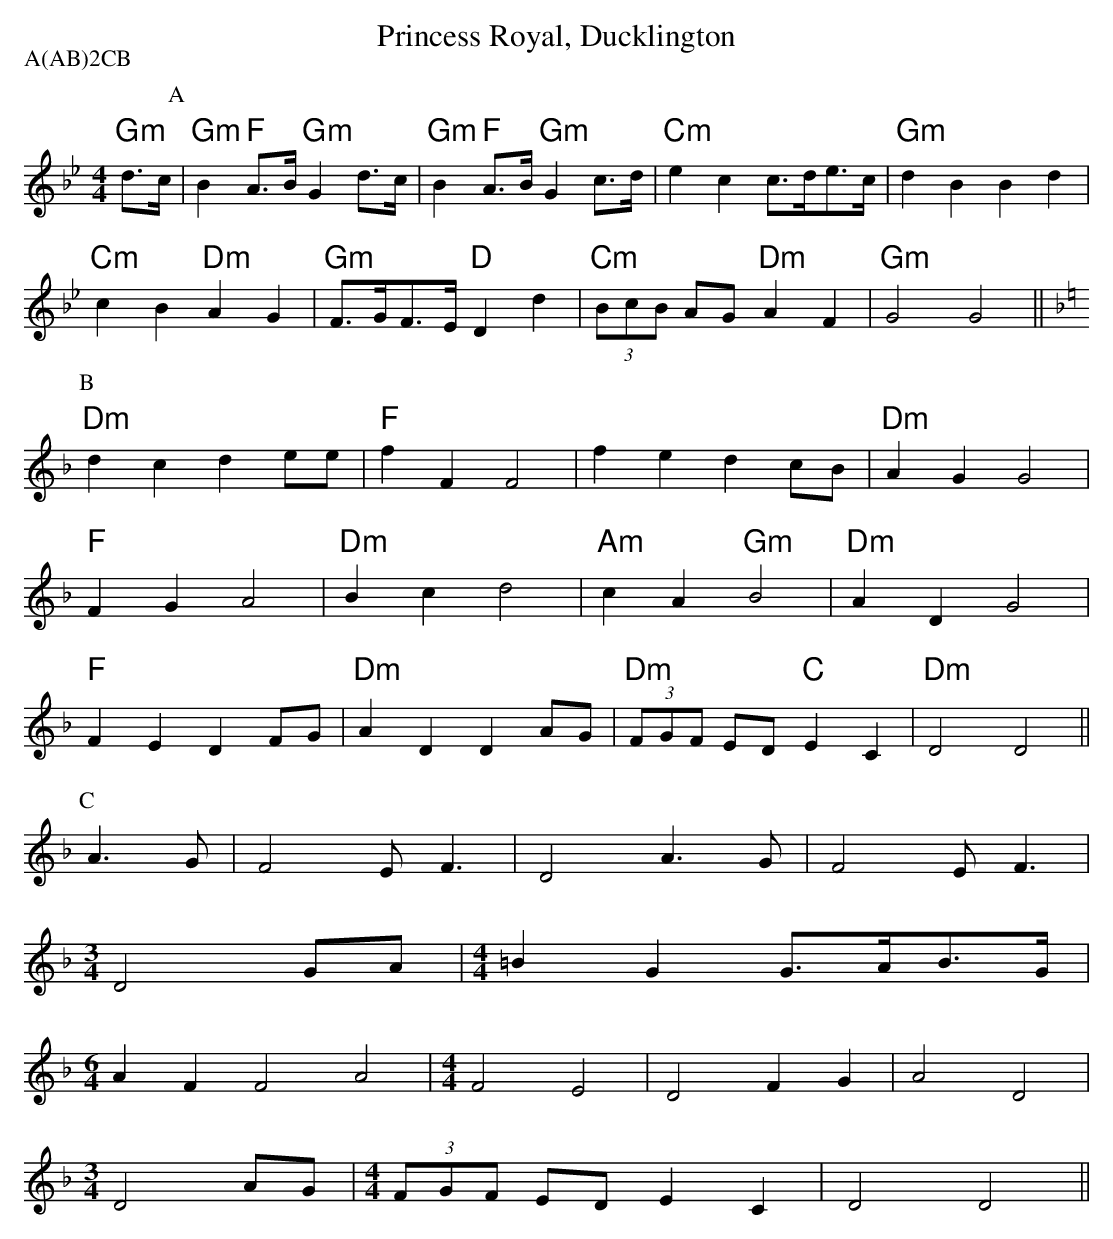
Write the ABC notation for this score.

X:1
T:Princess Royal, Ducklington
M:4/4
L:1/8
P:A(AB)2CB
K:Gm
"Gm" d>c  \
P:A
| "Gm"  B2 "F"A>B "Gm"G2d>c |   "Gm"  B2 "F"A>B "Gm" G2c>d    | "Cm" e2c2   c>de>c         |  "Gm" d2B2 B2d2  |
  "Cm"   c2B2  "Dm" A2G2    |   "Gm"  F>GF>E   "D" D2d2       | "Cm" (3BcB AG "Dm"A2F2     |  "Gm" G4   G4  ||
P:B
[K:Dm] "Dm" d2c2  d2ee      | "F"   f2F2   F4       | f2e2    d2cB               |   "Dm" A2G2 G4     |
"F" F2G2  A4                | "Dm"  B2c2   d4       | "Am" c2A2   "Gm" B4        |   "Dm" A2D2 G4     |
"F" F2E2  D2FG              | "Dm"  A2D2   D2AG          | "Dm" (3FGF ED "C" E2C2     |   "Dm" D4   D4    ||
P:C
A3G |  F4 EF3               |  D4 A3G                 |  F4 EF3  |
[M:3/4] D4 GA               | [M:4/4] =B2G2 G>AB>G    |
[M:6/4] A2F2  F4 A4         | [M:4/4] F4 E4           |   D4 F2G2   |   A4 D4 |
[M:3/4] D4 AG               | [M:4/4]  (3FGF ED E2C2  |   D4 D4 ||
